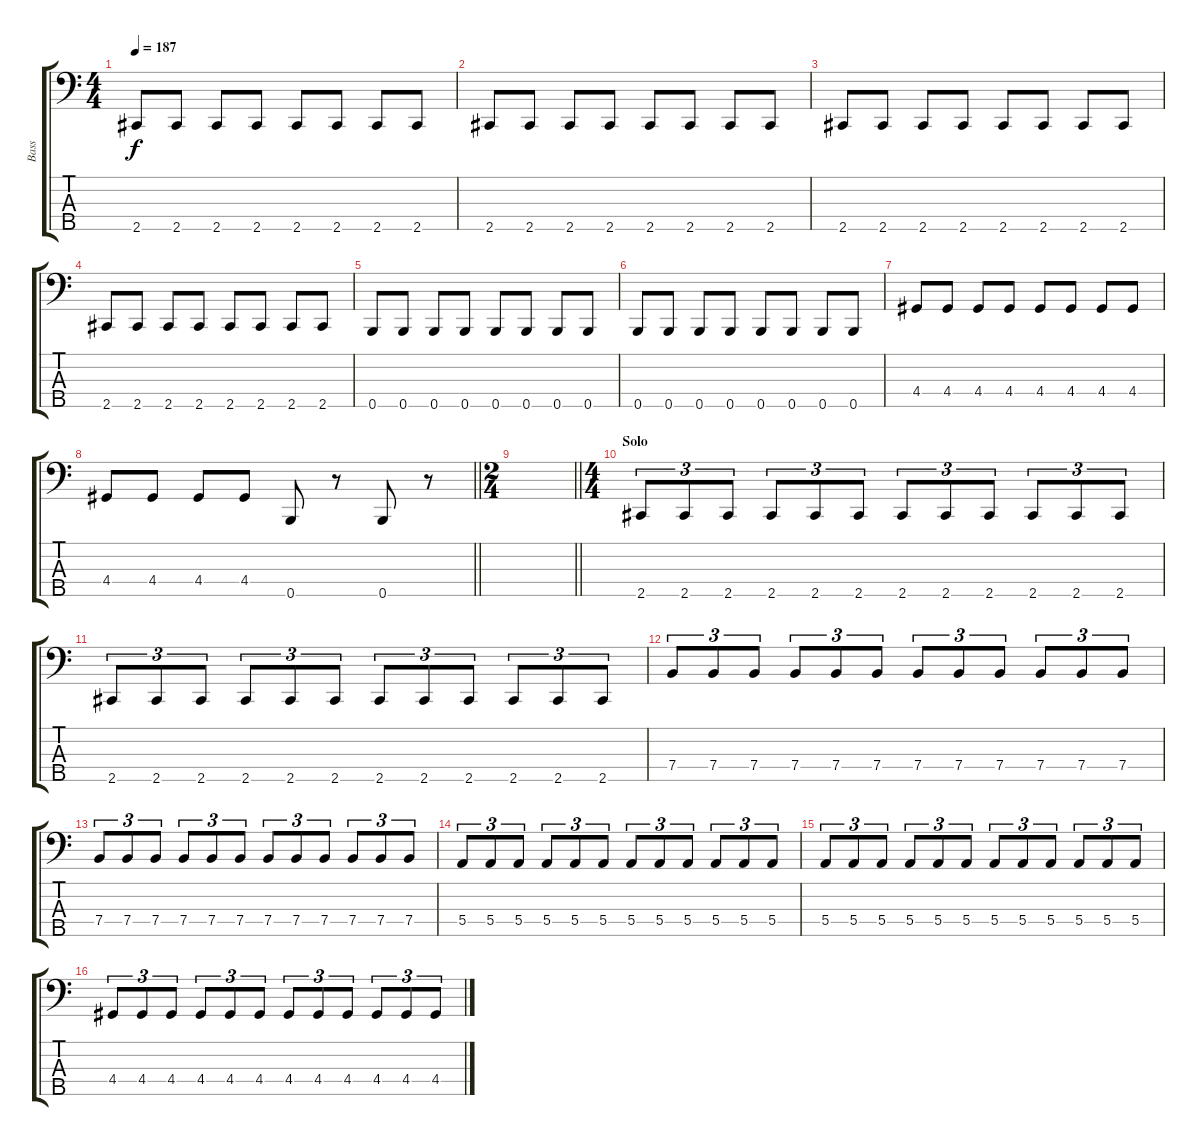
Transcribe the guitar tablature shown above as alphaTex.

\track ("Bass" "Bass") {instrument electricbassfinger}
\staff {score tabs}
\tuning (G2 D2 A1 E1 B0) {hide}
\ts (4 4)
\section ("" "")
\tempo 187
\clef f4
\ks c
2.5.8{dy f} 2.5.8 2.5.8 2.5.8 2.5.8 2.5.8 2.5.8 2.5.8 |
2.5.8 2.5.8 2.5.8 2.5.8 2.5.8 2.5.8 2.5.8 2.5.8 |
2.5.8 2.5.8 2.5.8 2.5.8 2.5.8 2.5.8 2.5.8 2.5.8 |
2.5.8 2.5.8 2.5.8 2.5.8 2.5.8 2.5.8 2.5.8 2.5.8 |
0.5.8 0.5.8 0.5.8 0.5.8 0.5.8 0.5.8 0.5.8 0.5.8 |
0.5.8 0.5.8 0.5.8 0.5.8 0.5.8 0.5.8 0.5.8 0.5.8 |
4.4.8 4.4.8 4.4.8 4.4.8 4.4.8 4.4.8 4.4.8 4.4.8 |
\barLineRight lightlight
4.4.8 4.4.8 4.4.8 4.4.8 0.5.8 r.8 0.5.8 r.8 |
\ts (2 4)
\barLineRight lightlight
|
\ts (4 4)
\section ("" "Solo")
2.5.8{tu (3 2)} 2.5.8{tu (3 2)} 2.5.8{tu (3 2)} 2.5.8{tu (3 2)} 2.5.8{tu (3 2)} 2.5.8{tu (3 2)} 2.5.8{tu (3 2)} 2.5.8{tu (3 2)} 2.5.8{tu (3 2)} 2.5.8{tu (3 2)} 2.5.8{tu (3 2)} 2.5.8{tu (3 2)} |
2.5.8{tu (3 2)} 2.5.8{tu (3 2)} 2.5.8{tu (3 2)} 2.5.8{tu (3 2)} 2.5.8{tu (3 2)} 2.5.8{tu (3 2)} 2.5.8{tu (3 2)} 2.5.8{tu (3 2)} 2.5.8{tu (3 2)} 2.5.8{tu (3 2)} 2.5.8{tu (3 2)} 2.5.8{tu (3 2)} |
7.4.8{tu (3 2)} 7.4.8{tu (3 2)} 7.4.8{tu (3 2)} 7.4.8{tu (3 2)} 7.4.8{tu (3 2)} 7.4.8{tu (3 2)} 7.4.8{tu (3 2)} 7.4.8{tu (3 2)} 7.4.8{tu (3 2)} 7.4.8{tu (3 2)} 7.4.8{tu (3 2)} 7.4.8{tu (3 2)} |
7.4.8{tu (3 2)} 7.4.8{tu (3 2)} 7.4.8{tu (3 2)} 7.4.8{tu (3 2)} 7.4.8{tu (3 2)} 7.4.8{tu (3 2)} 7.4.8{tu (3 2)} 7.4.8{tu (3 2)} 7.4.8{tu (3 2)} 7.4.8{tu (3 2)} 7.4.8{tu (3 2)} 7.4.8{tu (3 2)} |
5.4.8{tu (3 2)} 5.4.8{tu (3 2)} 5.4.8{tu (3 2)} 5.4.8{tu (3 2)} 5.4.8{tu (3 2)} 5.4.8{tu (3 2)} 5.4.8{tu (3 2)} 5.4.8{tu (3 2)} 5.4.8{tu (3 2)} 5.4.8{tu (3 2)} 5.4.8{tu (3 2)} 5.4.8{tu (3 2)} |
5.4.8{tu (3 2)} 5.4.8{tu (3 2)} 5.4.8{tu (3 2)} 5.4.8{tu (3 2)} 5.4.8{tu (3 2)} 5.4.8{tu (3 2)} 5.4.8{tu (3 2)} 5.4.8{tu (3 2)} 5.4.8{tu (3 2)} 5.4.8{tu (3 2)} 5.4.8{tu (3 2)} 5.4.8{tu (3 2)} |
4.4.8{tu (3 2)} 4.4.8{tu (3 2)} 4.4.8{tu (3 2)} 4.4.8{tu (3 2)} 4.4.8{tu (3 2)} 4.4.8{tu (3 2)} 4.4.8{tu (3 2)} 4.4.8{tu (3 2)} 4.4.8{tu (3 2)} 4.4.8{tu (3 2)} 4.4.8{tu (3 2)} 4.4.8{tu (3 2)}
